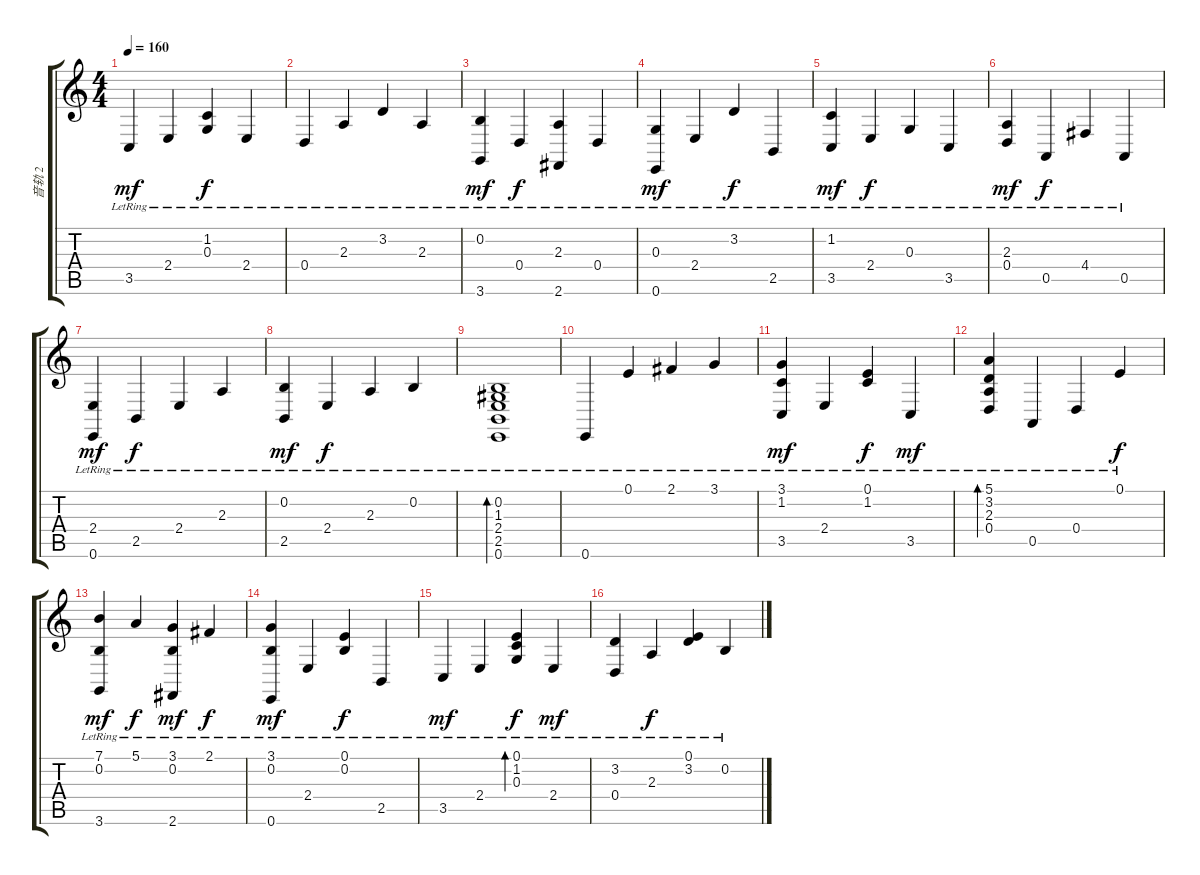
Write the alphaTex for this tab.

\track ("音轨 2" "音轨 2") {instrument sopranosax}
\staff {score tabs}
\tuning (E4 B3 G3 D3 A2 E2) {hide}
\ts (4 4)
\tempo 160
\clef g2
\ks c
3.5{lr}.4{dy mf} 2.4{lr}.4 (1.2{lr} 0.3{lr}).4{dy f} 2.4{lr}.4 |
0.4{lr}.4 2.3{lr}.4 3.2{lr}.4 2.3{lr}.4 |
(0.2{lr} 3.6{lr}).4{dy mf} 0.4{lr}.4{dy f} (2.3{lr} 2.6{lr}).4 0.4{lr}.4 |
(0.3{lr} 0.6{lr}).4{dy mf} 2.4{lr}.4 3.2{lr}.4{dy f} 2.5{lr}.4 |
(1.2{lr} 3.5{lr}).4{dy mf} 2.4{lr}.4{dy f} 0.3{lr}.4 3.5{lr}.4 |
(2.3{lr} 0.4{lr}).4{dy mf} 0.5{lr}.4{dy f} 4.4{lr}.4 0.5{lr}.4 |
(2.4{lr} 0.6{lr}).4{dy mf} 2.5{lr}.4{dy f} 2.4{lr}.4 2.3{lr}.4 |
(0.2{lr} 2.5{lr}).4{dy mf} 2.4{lr}.4{dy f} 2.3{lr}.4 0.2{lr}.4 |
(0.2{lr} 1.3{lr} 2.4{lr} 2.5{lr} 0.6{lr}).1{bd 480} |
0.6{lr}.4 0.1{lr}.4 2.1{lr}.4 3.1{lr}.4 |
(3.1{lr} 1.2{lr} 3.5{lr}).4{dy mf} 2.4{lr}.4 (0.1{lr} 1.2{lr}).4{dy f} 3.5{lr}.4{dy mf} |
(5.1{lr} 3.2{lr} 2.3{lr} 0.4{lr}).4{bd 480} 0.5{lr}.4 0.4{lr}.4 0.1{lr}.4{dy f} |
(7.1{lr} 0.2{lr} 3.6{lr}).4{dy mf} 5.1{lr}.4{dy f} (3.1{lr} 0.2{lr} 2.6{lr}).4{dy mf} 2.1{lr}.4{dy f} |
(3.1{lr} 0.2{lr} 0.6{lr}).4{dy mf} 2.4{lr}.4 (0.1{lr} 0.2{lr}).4{dy f} 2.5{lr}.4 |
3.5{lr}.4{dy mf} 2.4{lr}.4 (0.1{lr} 1.2{lr} 0.3{lr}).4{bd 480 dy f} 2.4{lr}.4{dy mf} |
(3.2{lr} 0.4{lr}).4 2.3{lr}.4{dy f} (0.1{lr} 3.2{lr}).4 0.2{lr}.4
